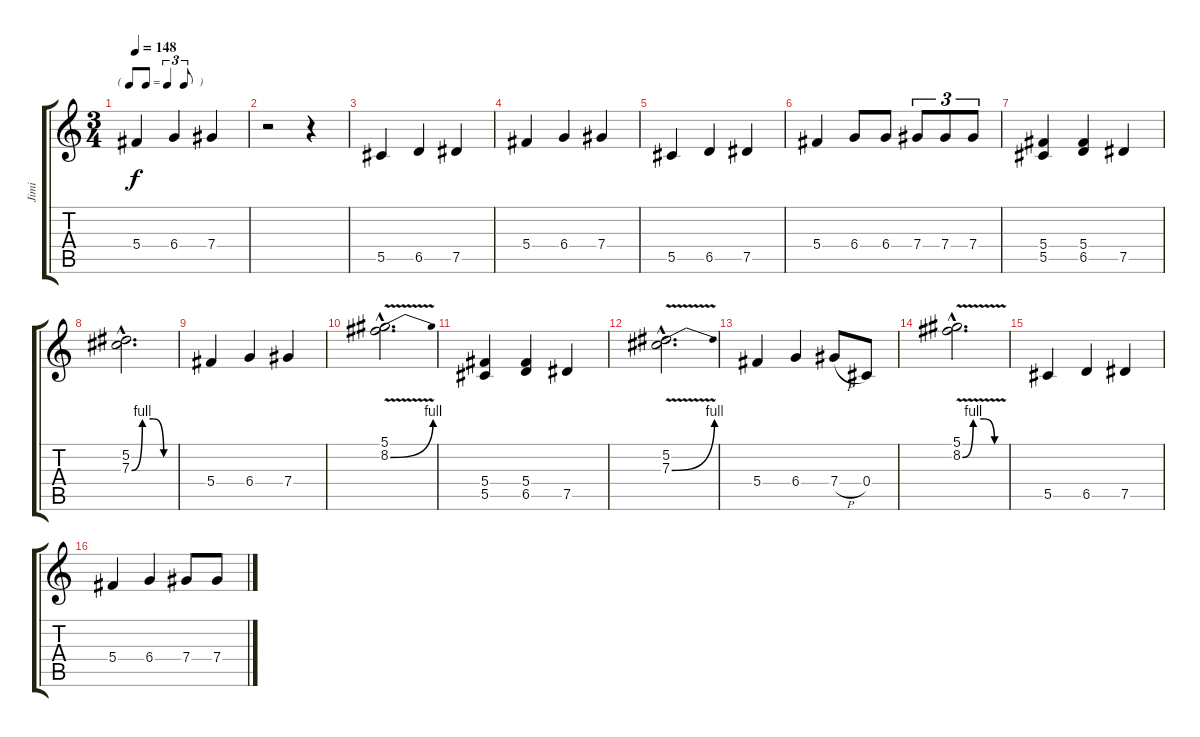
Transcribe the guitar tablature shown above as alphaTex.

\track ("Jimi" "Jimi") {instrument distortionguitar}
\staff {score tabs}
\tuning (Eb4 Bb3 Gb3 Db3 Ab2 Eb2) {hide}
\ts (3 4)
\tf triplet8th
\tempo 148
\clef g2
\ks c
5.4.4{dy f} 6.4.4 7.4.4 |
r.2 r.4 |
5.5.4 6.5.4 7.5.4 |
5.4.4 6.4.4 7.4.4 |
5.5.4 6.5.4 7.5.4 |
5.4.4 6.4.8 6.4.8 7.4.8{tu (3 2)} 7.4.8{tu (3 2)} 7.4.8{tu (3 2)} |
(5.4 5.5).4 (5.4 6.5).4 7.5.4 |
(5.2{hac} 7.3{be (custom 0 0 15 4 30 4 45 0 60 0) hac}).2{d} |
5.4.4 6.4.4 7.4.4 |
(5.1{v hac} 8.2{be (bend 0 0 60 4) v hac}).2{d} |
(5.4 5.5).4 (5.4 6.5).4 7.5.4 |
(5.2{v hac} 7.3{be (bend 0 0 60 4) v hac}).2{d} |
5.4.4 6.4.4 7.4{h}.8 0.4.8 |
(5.1{v hac} 8.2{be (custom 0 0 15 4 30 4 45 0 60 0) v hac}).2{d} |
5.5.4 6.5.4 7.5.4 |
5.4.4 6.4.4 7.4.8 7.4.8
